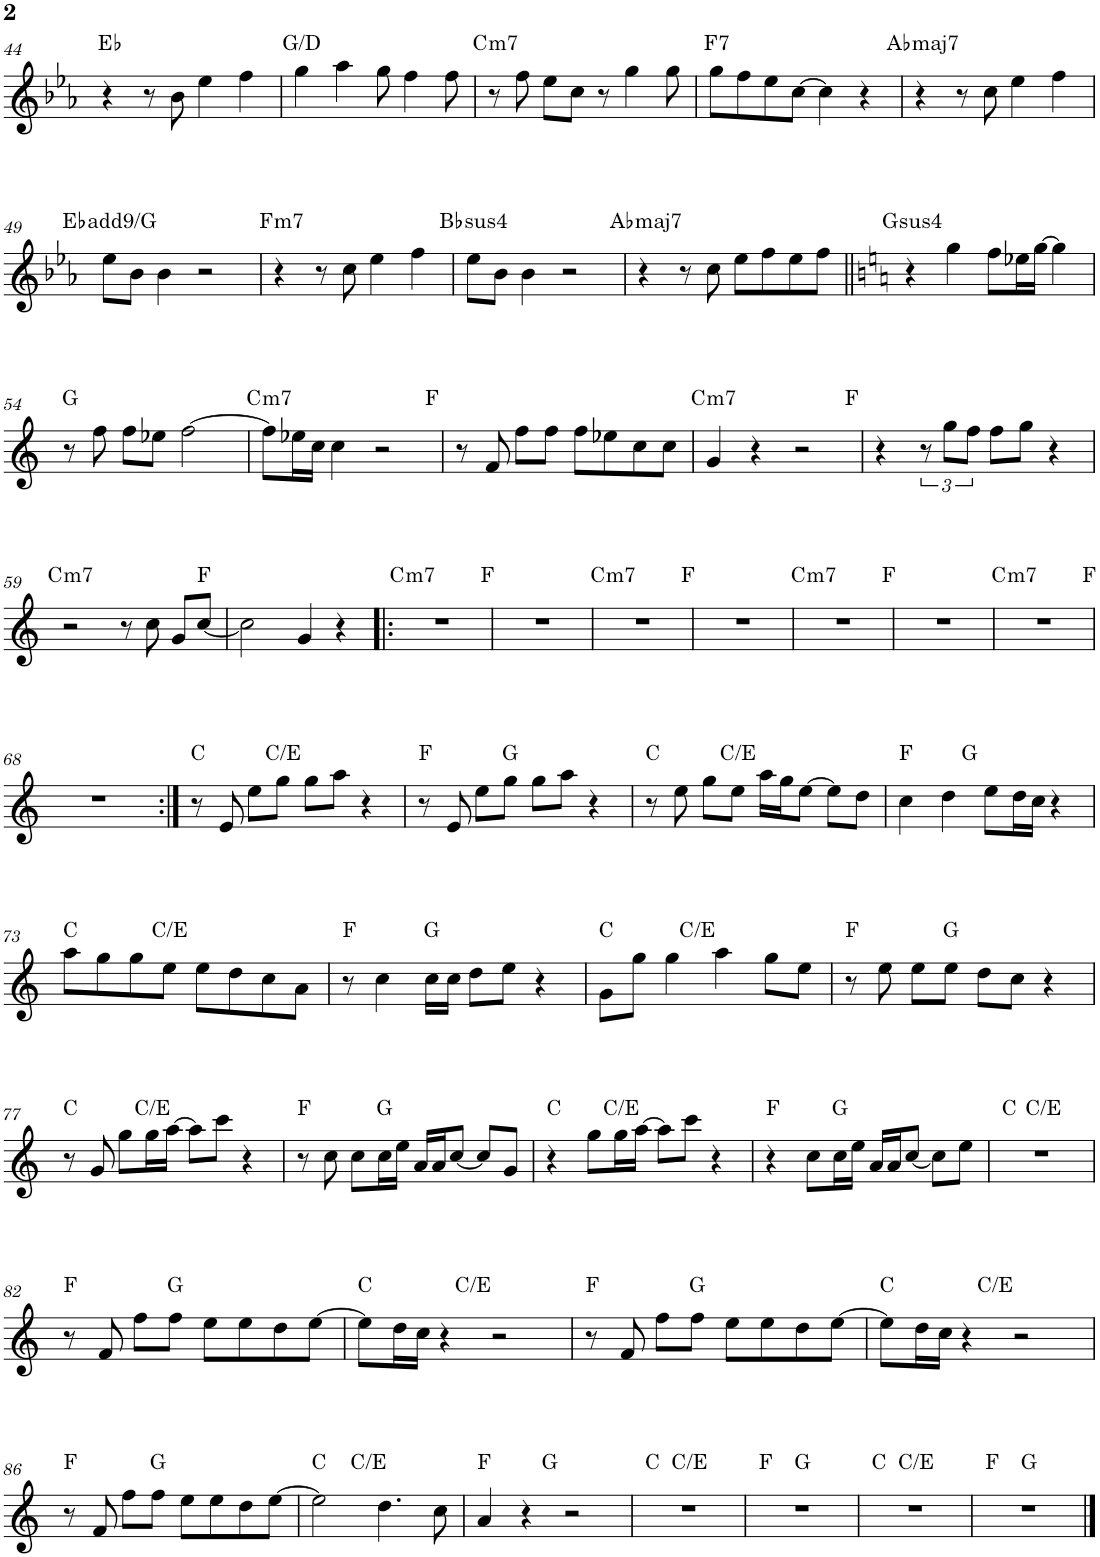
**kern	**harte
*part1	*part1
*staff1	*
*I"P1	*
!!LO:PB:g=z
*clefG2	*
*k[b-e-a-]	*
*E-:	*
*M4/4	*
=44	=44
4r	Eb:maj
8r	.
8b-\	.
4ee-\	.
4ff\	.
=45	=45
4gg\	G:maj/5
4aa-\	.
8gg\	.
4ff\	.
8ff\	.
=46	=46
!	!LO:H:kt=m7
8r	C:min7
8ff\	.
8ee-\L	.
8cc\J	.
8r	.
4gg\	.
8gg\	.
=47	=47
!	!LO:H:kt=7
8gg\L	F:7
8ff\	.
8ee-\	.
[>8cc\J	.
4cc\]	.
4r	.
=48	=48
!	!LO:H:kt=maj7
4r	Ab:maj7
8r	.
8cc\	.
4ee-\	.
4ff\	.
!!LO:LB:g=z
=49	=49
8ee-\L	Eb:maj(9)/3
8b-\J	.
4b-\	.
2r	.
=50	=50
!	!LO:H:kt=m7
4r	F:min7
8r	.
8cc\	.
4ee-\	.
4ff\	.
=51	=51
!	!LO:H:kt=4
8ee-\L	Bb:sus4
8b-\J	.
4b-\	.
2r	.
=52	=52
!	!LO:H:kt=maj7
4r	Ab:maj7
8r	.
8cc\	.
8ee-\L	.
8ff\	.
8ee-\	.
8ff\J	.
=53||	=53||
*k[]	*
*C:	*
!	!LO:H:kt=4
4r	G:sus4
4gg\	.
8ff\L	.
16ee-X\L	.
[>16gg\JJ	.
4gg\]	.
!!LO:LB:g=z
=54	=54
8r	G:maj
8ff\	.
8ff\L	.
8ee-X\J	.
[>2ff\	.
=55	=55
!	!LO:H:kt=m7
*^	*
8ff\L]	2..ryy	C:min7
16ee-X\L	.	.
16cc\JJ	.	.
4cc\	.	.
2r	.	.
.	8ryy	F:maj
*v	*v	*
=56	=56
8r	.
8f/	.
8ff\L	.
8ff\J	.
8ff\L	.
8ee-X\	.
8cc\	.
8cc\J	.
=57	=57
!	!LO:H:kt=m7
*^	*
4g/	2..ryy	C:min7
4r	.	.
2r	.	.
.	8ryy	F:maj
*v	*v	*
=58	=58
4r	.
12r	.
12gg\L	.
12ff\J	.
8ff\L	.
8gg\J	.
4r	.
!!LO:LB:g=z
=59	=59
!	!LO:H:kt=m7
2r	C:min7
8r	.
8cc\	.
8g/L	.
[<8cc/J	F:maj
=60	=60
2cc\]	.
4g/	.
4r	.
=61!|:	=61!|:
!	!LO:H:kt=m7
*^	*
1r	2..ryy	C:min7
.	8ryy	F:maj
*v	*v	*
=62	=62
1r	.
=63	=63
!	!LO:H:kt=m7
*^	*
1r	2..ryy	C:min7
.	8ryy	F:maj
*v	*v	*
=64	=64
1r	.
=65	=65
!	!LO:H:kt=m7
*^	*
1r	2..ryy	C:min7
.	8ryy	F:maj
*v	*v	*
=66	=66
1r	.
=67	=67
!	!LO:H:kt=m7
*^	*
1r	2..ryy	C:min7
.	8ryy	F:maj
*v	*v	*
!!LO:LB:g=z
=68	=68
1r	.
=69:|!	=69:|!
8r	C:maj
8e/	.
8ee\L	.
8gg\J	C:maj/3
8gg\L	.
8aa\J	.
4r	.
=70	=70
8r	F:maj
8e/	.
8ee\L	.
8gg\J	G:maj
8gg\L	.
8aa\J	.
4r	.
=71	=71
8r	C:maj
8ee\	.
8gg\L	.
8ee\J	C:maj/3
16aa\LL	.
16gg\J	.
[>8ee\J	.
8ee\L]	.
8dd\J	.
=72	=72
*^	*
4cc\	4.ryy	F:maj
4dd\	.	.
.	2ryy	G:maj
8ee\L	.	.
16dd\L	.	.
16cc\JJ	.	.
4r	.	.
.	8ryy	.
*v	*v	*
!!LO:LB:g=z
=73	=73
8aa\L	C:maj
8gg\	.
8gg\	.
8ee\J	C:maj/3
8ee\L	.
8dd\	.
8cc\	.
8a\J	.
=74	=74
8r	F:maj
4cc\	.
16cc\LL	G:maj
16cc\JJ	.
8dd\L	.
8ee\J	.
4r	.
=75	=75
*^	*
8g\L	4.ryy	C:maj
8gg\J	.	.
4gg\	.	.
.	2ryy	C:maj/3
4aa\	.	.
8gg\L	.	.
8ee\J	8ryy	.
*v	*v	*
=76	=76
8r	F:maj
8ee\	.
8ee\L	.
8ee\J	G:maj
8dd\L	.
8cc\J	.
4r	.
!!LO:LB:g=z
=77	=77
8r	C:maj
8g/	.
8gg\L	.
16gg\L	C:maj/3
[>16aa\JJ	.
8aa\L]	.
8ccc\J	.
4r	.
=78	=78
8r	F:maj
8cc\	.
8cc\L	.
16cc\L	G:maj
16ee\JJ	.
16a/LL	.
16a/J	.
[<8cc/J	.
8cc/L]	.
8g/J	.
=79	=79
4r	C:maj
8gg\L	.
16gg\L	C:maj/3
[>16aa\JJ	.
8aa\L]	.
8ccc\J	.
4r	.
=80	=80
4r	F:maj
8cc\L	.
16cc\L	G:maj
16ee\JJ	.
16a/LL	.
16a/J	.
[<8cc/J	.
8cc\L]	.
8ee\J	.
=81	=81
*^	*
1r	4.ryy	C:maj
.	2ryy	C:maj/3
.	8ryy	.
*v	*v	*
!!LO:LB:g=z
=82	=82
8r	F:maj
8f/	.
8ff\L	.
8ff\J	G:maj
8ee\L	.
8ee\	.
8dd\	.
[>8ee\J	.
=83	=83
*^	*
8ee\L]	4.ryy	C:maj
16dd\L	.	.
16cc\JJ	.	.
4r	.	.
.	2ryy	C:maj/3
2r	.	.
.	8ryy	.
*v	*v	*
=84	=84
8r	F:maj
8f/	.
8ff\L	.
8ff\J	G:maj
8ee\L	.
8ee\	.
8dd\	.
[>8ee\J	.
=85	=85
*^	*
8ee\L]	4.ryy	C:maj
16dd\L	.	.
16cc\JJ	.	.
4r	.	.
.	2ryy	C:maj/3
2r	.	.
.	8ryy	.
*v	*v	*
!!LO:LB:g=z
=86	=86
8r	F:maj
8f/	.
8ff\L	.
8ff\J	G:maj
8ee\L	.
8ee\	.
8dd\	.
[>8ee\J	.
=87	=87
*^	*
2ee\]	4.ryy	C:maj
.	2ryy	C:maj/3
4.dd\	.	.
8cc\	8ryy	.
=88	=88	=88
4a/	4.ryy	F:maj
4r	.	.
.	2ryy	G:maj
2r	.	.
.	8ryy	.
=89	=89	=89
1r	4.ryy	C:maj
.	2ryy	C:maj/3
.	8ryy	.
=90	=90	=90
1r	4.ryy	F:maj
.	2ryy	G:maj
.	8ryy	.
=91	=91	=91
1r	4.ryy	C:maj
.	2ryy	C:maj/3
.	8ryy	.
=92	=92	=92
1r	4.ryy	F:maj
.	2ryy	G:maj
.	8ryy	.
*v	*v	*
==	==
*-	*-
